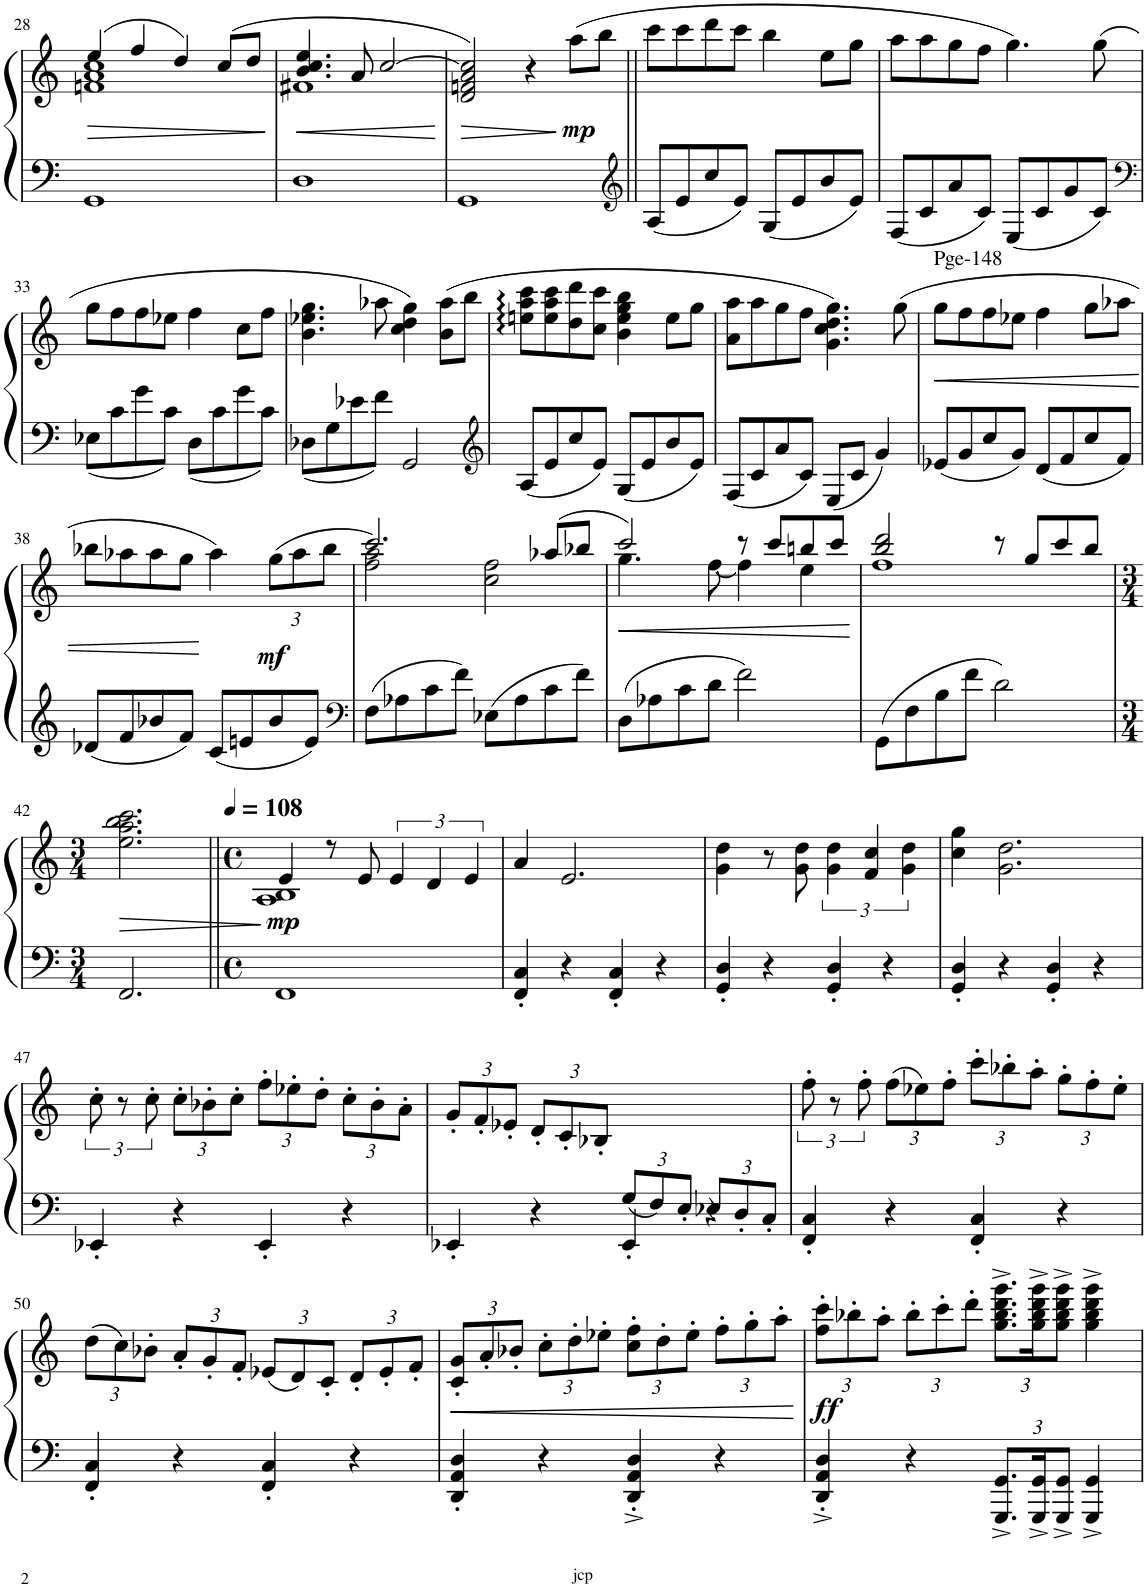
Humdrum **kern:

**kern	**kern	**dynam
*part1	*part1	*part1
*staff2	*staff1	*staff1/2
*I"Piano	*	*
*I'Pno.	*	*
!!LO:PB:g=z
*clefF4	*clefG2	*
*k[]	*k[]	*
*M4/4	*M4/4	*
*met(c)	*met(c)	*
=28	=28	=28
!	!	!LO:HP:b
*	*^	*
1GG	(4ee/	1fn 1a 1cc	>
.	4ff/	.	.
.	4dd/)	.	.
.	(8cc/L	.	.
.	8dd/J	.	.
*	*v	*v	*
.	.	]
=29	=29	=29
!	!	!LO:HP:b
*	*^	*
1D	4.b/ 4.cc/ 4.ee/	1f#X	<
.	8a/	.	.
.	[2cc/	.	.
*	*v	*v	*
.	.	[
=30	=30	=30
!	!	!LO:HP:b
1GG	2d/ 2fn/ 2a/ 2cc/])	>
.	4r	.
!	!	!LO:DY:n=1:b
.	(8aa\L	] mp
.	8bb\J	.
=31||	=31||	=31||
*clefG2	*	*
8A/L	8ccc\L	.
8e/	8ccc\	.
8cc/	8ddd\	.
8e/J	8ccc\J	.
8G/L	4bb\	.
8e/	.	.
8b/	8ee\L	.
8e/J	8gg\J	.
=32	=32	=32
8F/L	8aa\L	.
8c/	8aa\	.
8a/	8gg\	.
8c/J	8ff\J	.
8E/L	4.gg\)	.
8c/	.	.
8g/	.	.
8c/J	(8gg\	.
!!LO:LB:g=z
=33	=33	=33
*clefF4	*	*
8E-X\L	8gg\L	.
8c\	8ff\	.
8g\	8ff\	.
8c\J	8ee-X\J	.
8D\L	4ff\	.
8c\	.	.
8g\	8cc\L	.
8c\J	8ff\J	.
=34	=34	=34
8D-X\L	4.b\ 4.ee-X\ 4.gg\	.
8G\	.	.
8e-X\	.	.
8f\J	8aa-X\	.
2GG/	4cc\ 4dd\ 4gg\)	.
.	(8b\ 8aa-\L	.
.	8bb\J	.
=35	=35	=35
*clefG2	*	*
8A/L	8een\ 8aa\ 8ccc\L	.
8e/	8ee\ 8aa\ 8ccc\	.
8cc/	8dd\ 8ddd\	.
8e/J	8cc\ 8ccc\J	.
8G/L	4b\ 4ee\ 4gg\ 4bb\	.
8e/	.	.
8b/	8ee\L	.
8e/J	8gg\J	.
=36	=36	=36
8F/L	8a\ 8aa\L	.
8c/	8aa\	.
8a/	8gg\	.
8c/J	8ff\J	.
8E/L	4.g\ 4.cc\ 4.dd\ 4.gg\)	.
8c/J	.	.
4g/	.	.
.	(8gg\	.
=37	=37	=37
!	!LO:TX:a:t=Pge-148	!
!	!	!LO:HP:b
8e-X/L	8gg\L	<
8g/	8ff\	.
8cc/	8ff\	.
8g/J	8ee-X\J	.
8d/L	4ff\	.
8f/	.	.
8cc/	8gg\L	.
8f/J	8aa-X\J	.
!!LO:LB:g=z
=38	=38	=38
8d-X/L	8bb-X\L	.
8f/	8aa-X\	.
8b-X/	8aa-\	.
8f/J	8gg\J	.
8c/L	4aa-\)	[
8en/	.	.
*	*Xbrackettup	*
!	!	!LO:DY:b
8b-/	(12gg\L	mf
.	12aa-\	.
8e/J	.	.
.	12bb-\J	.
=39	=39	=39
*clefF4	*	*
*	*^	*
8F\L	2.ccc/)	2ff\ 2aa\	.
8A-X\	.	.	.
8c\	.	.	.
8f\J	.	.	.
8E-X\L	.	2cc\ 2ff\	.
8A-\	.	.	.
8c\	(8aa-X/L	.	.
8f\J	8bb-X/J	.	.
=40	=40	=40	=40
!	!	!	!LO:HP:b
8D\L	2ccc/)	4.gg\	<
8A-X\	.	.	.
8c\	.	.	.
8d\J	.	[8ff\	.
2f\	8r	4ff\]	.
.	8ccc/L	.	.
.	8bbn/	4ee\	.
.	8ccc/J	.	.
*	*v	*v	*
.	.	[
=41	=41	=41
*	*^	*
8GG\L	2bb/ 2ddd/	1ff	.
8F\	.	.	.
8B\	.	.	.
8f\J	.	.	.
2d\	8r	.	.
.	8gg/L	.	.
.	8ccc/	.	.
.	8bb/J	.	.
*	*v	*v	*
!!LO:LB:g=z
=42	=42	=42
*M3/4	*M3/4	*
!	!	!LO:HP:b
2.FF/	2.ee\ 2.aa\ 2.bb\ 2.ccc\	>
.	.	]
=43||	=43||	=43||
*M4/4	*M4/4	*
*met(c)	*met(c)	*
*	*MM108	*
*	*^	*
!	!	!	!LO:DY:b
1FF	4e/	1A 1B	mp
.	8r	.	.
.	8e/	.	.
*	*brackettup	*	*
.	6e/	.	.
.	6d/	.	.
.	6e/	.	.
*	*v	*v	*
=44	=44	=44
4FF/' 4C/'	4a/	.
4r	2.e/	.
4FF/' 4C/'	.	.
4r	.	.
=45	=45	=45
4GG/' 4D/'	4g\ 4dd\	.
4r	8r	.
.	8g\ 8dd\	.
4GG/' 4D/'	6g\ 6dd\	.
.	6f/ 6cc/	.
4r	.	.
.	6g\ 6dd\	.
=46	=46	=46
4GG/' 4D/'	4cc\ 4gg\	.
4r	2.g\ 2.dd\	.
4GG/' 4D/'	.	.
4r	.	.
!!LO:LB:g=z
=47	=47	=47
4EE-X'/	12cc'\	.
.	12r	.
.	12cc'\	.
*	*Xbrackettup	*
4r	12cc'\L	.
.	12b-X'\	.
.	12cc'\J	.
4EE-'/	12ff'\L	.
.	12ee-X'\	.
.	12dd'\J	.
4r	12cc'\L	.
.	12b-'\	.
.	12a'\J	.
=48	=48	=48
*^	*	*
2ryy	4EE-X'/	12g'/L	.
.	.	12f'/	.
.	.	12e-X'/J	.
.	4r	12d'/L	.
.	.	12c'/	.
.	.	12B-X'/J	.
*Xbrackettup	*	*	*
12G/L	4EE-'/	2ryy	.
12F/	.	.	.
12E'/J	.	.	.
12E-X'/L	4r	.	.
12D'/	.	.	.
12C'/J	.	.	.
*v	*v	*	*
=49	=49	=49
*	*brackettup	*
4FF/' 4C/'	12ff'\	.
.	12r	.
.	12ff'\	.
*	*Xbrackettup	*
4r	(12ff\L	.
.	12ee-X\)	.
.	12ff'\J	.
4FF/' 4C/'	12ccc'\L	.
.	12bb-X'\	.
.	12aa'\J	.
4r	12gg'\L	.
.	12ff'\	.
.	12ee-'\J	.
!!LO:LB:g=z
=50	=50	=50
4FF/' 4C/'	(12dd\L	.
.	12cc\)	.
.	12b-X'\J	.
4r	12a'/L	.
.	12g'/	.
.	12f'/J	.
4FF/' 4C/'	(12e-X/L	.
.	12d/)	.
.	12c'/J	.
4r	12d'/L	.
.	12e-'/	.
.	12f'/J	.
=51	=51	=51
!	!	!LO:HP:b
4DD/' 4AA/' 4D/'	12c/' 12g/'L	<
.	12a'/	.
.	12b-X'/J	.
4r	12cc'\L	.
.	12dd'\	.
.	12ee-X'\J	.
4DD/'^ 4AA/'^ 4D/'^	12cc\' 12ff\'L	.
.	12dd'\	.
.	12ee-'\J	.
4r	12ff'\L	.
.	12gg'\	.
.	12aa'\J	.
.	.	[
=52	=52	=52
!	!	!LO:DY:b
4DD/'^ 4AA/'^ 4D/'^	12ff\' 12ccc\'L	ff
.	12bb-X'\	.
.	12aa'\J	.
4r	12bb-'\L	.
.	12ccc'\	.
.	12ddd'\J	.
12.GGG/^ 12.GG/^L	12.gg\^ 12.bb-\^ 12.ddd\^ 12.ggg\^L	.
24GGG/^ 24GG/^K	24gg\^ 24bb-\^ 24ddd\^ 24ggg\^K	.
12GGG/^ 12GG/^J	12gg\^ 12bb-\^ 12ddd\^ 12ggg\^J	.
4GGG/^ 4GG/^	4gg\^ 4bb-\^ 4ddd\^ 4ggg\^	.
=	=	=
*-	*-	*-
